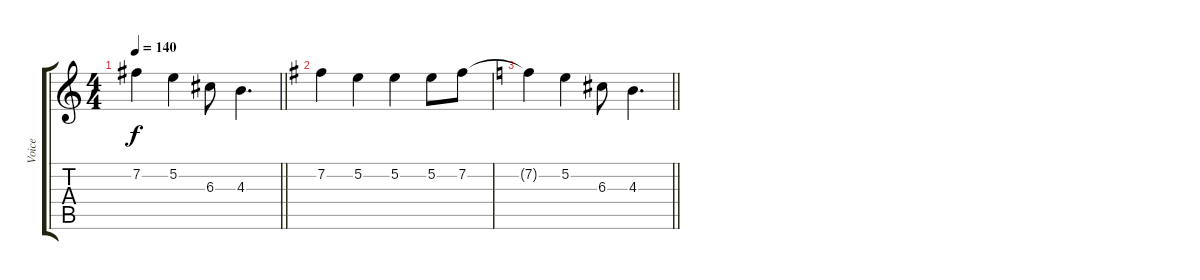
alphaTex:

\track ("Voice" "Voice") {instrument overdrivenguitar}
\staff {score tabs}
\tuning (E4 B3 G3 D3 A2 E2) {hide}
\ts (4 4)
\tempo 140
\clef g2
\barLineRight lightlight
\ks c
7.2{t}.4{dy f} 5.2.4 6.3.8 4.3.4{d} |
\ks g
7.2.4 5.2.4 5.2.4 5.2.8 7.2.8 |
\barLineRight lightlight
\ks c
7.2{t}.4 5.2.4 6.3.8 4.3.4{d}
